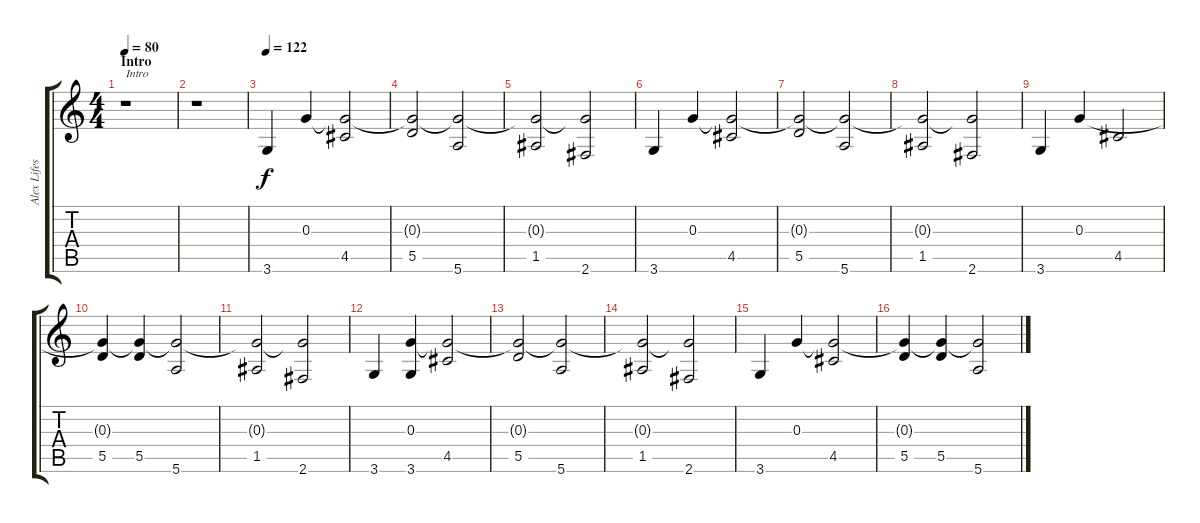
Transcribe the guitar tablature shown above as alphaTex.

\track ("Alex Lifeson" "Alex Lifes") {instrument distortionguitar}
\staff {score tabs}
\tuning (E4 B3 G3 D3 A2 E2) {hide}
\ts (4 4)
\section ("" "Intro")
\tempo 80
\clef g2
\ks c
r.1{txt "Intro" dy f instrument distortionguitar} |
r.1 |
\tempo 122
3.6.4{volume 8} 0.3.4 (0.3{t} 4.5).2 |
(0.3{t} 5.5).2 (0.3{t} 5.6).2 |
(0.3{t} 1.5).2{volume 9} (0.3{t} 2.6).2 |
3.6.4 0.3.4 (0.3{t} 4.5).2 |
(0.3{t} 5.5).2{volume 10} (0.3{t} 5.6).2 |
(0.3{t} 1.5).2 (0.3{t} 2.6).2 |
3.6.4{volume 11} 0.3.4 4.5.2 |
(0.3{t} 5.5).4 (0.3{t} 5.5).4 (0.3{t} 5.6).2 |
(0.3{t} 1.5).2 (0.3{t} 2.6).2 |
3.6.4 (0.3 3.6).4 (0.3{t} 4.5).2 |
(0.3{t} 5.5).2 (0.3{t} 5.6).2 |
(0.3{t} 1.5).2 (0.3{t} 2.6).2 |
3.6.4 0.3.4 (0.3{t} 4.5).2 |
(0.3{t} 5.5).4 (0.3{t} 5.5).4 (0.3{t} 5.6).2
